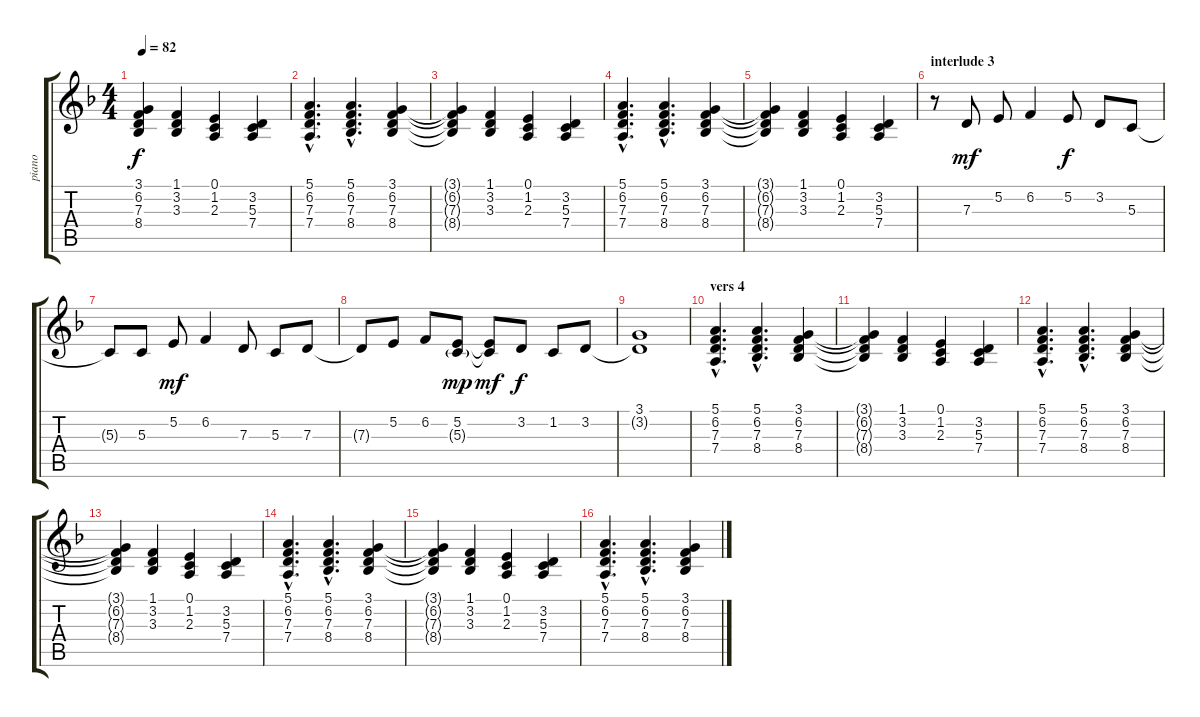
\track ("piano" "piano") {instrument brightacousticpiano}
\staff {score tabs}
\tuning (E4 B3 G3 D3 A2 E2) {hide}
\ts (4 4)
\tempo 82
\clef g2
\ks f
(3.1{t} 6.2{t} 7.3{t} 8.4{t}).4{dy f} (1.1 3.2 3.3).4 (0.1 1.2 2.3).4 (3.2 5.3 7.4).4 |
(5.1{hac} 6.2{hac} 7.3{hac} 7.4{hac}).4{d} (5.1{hac} 6.2{hac} 7.3{hac} 8.4{hac}).4{d} (3.1 6.2 7.3 8.4).4 |
(3.1{t} 6.2{t} 7.3{t} 8.4{t}).4 (1.1 3.2 3.3).4 (0.1 1.2 2.3).4 (3.2 5.3 7.4).4 |
(5.1{hac} 6.2{hac} 7.3{hac} 7.4{hac}).4{d} (5.1{hac} 6.2{hac} 7.3{hac} 8.4{hac}).4{d} (3.1 6.2 7.3 8.4).4 |
(3.1{t} 6.2{t} 7.3{t} 8.4{t}).4 (1.1 3.2 3.3).4 (0.1 1.2 2.3).4 (3.2 5.3 7.4).4 |
\section ("" "interlude 3")
r.8{volume 13} 7.3.8{dy mf} 5.2.8 6.2.4 5.2.8{dy f} 3.2.8 5.3.8 |
5.3{t}.8 5.3.8 5.2.8{dy mf} 6.2.4 7.3.8 5.3.8 7.3.8 |
7.3{t}.8 5.2.8 6.2.8 (5.2 5.3{g}).8{dy mp} (5.2{t} 5.3{t}).8{dy mf} 3.2.8{dy f} 1.2.8 3.2.8 |
(3.1 3.2{t}).1 |
\section ("" "vers 4")
(5.1{hac} 6.2{hac} 7.3{hac} 7.4{hac}).4{d volume 7} (5.1{hac} 6.2{hac} 7.3{hac} 8.4{hac}).4{d} (3.1 6.2 7.3 8.4).4 |
(3.1{t} 6.2{t} 7.3{t} 8.4{t}).4 (1.1 3.2 3.3).4 (0.1 1.2 2.3).4 (3.2 5.3 7.4).4 |
(5.1{hac} 6.2{hac} 7.3{hac} 7.4{hac}).4{d} (5.1{hac} 6.2{hac} 7.3{hac} 8.4{hac}).4{d} (3.1 6.2 7.3 8.4).4 |
(3.1{t} 6.2{t} 7.3{t} 8.4{t}).4 (1.1 3.2 3.3).4 (0.1 1.2 2.3).4 (3.2 5.3 7.4).4 |
(5.1{hac} 6.2{hac} 7.3{hac} 7.4{hac}).4{d} (5.1{hac} 6.2{hac} 7.3{hac} 8.4{hac}).4{d} (3.1 6.2 7.3 8.4).4 |
(3.1{t} 6.2{t} 7.3{t} 8.4{t}).4 (1.1 3.2 3.3).4 (0.1 1.2 2.3).4 (3.2 5.3 7.4).4 |
(5.1{hac} 6.2{hac} 7.3{hac} 7.4{hac}).4{d} (5.1{hac} 6.2{hac} 7.3{hac} 8.4{hac}).4{d} (3.1 6.2 7.3 8.4).4
